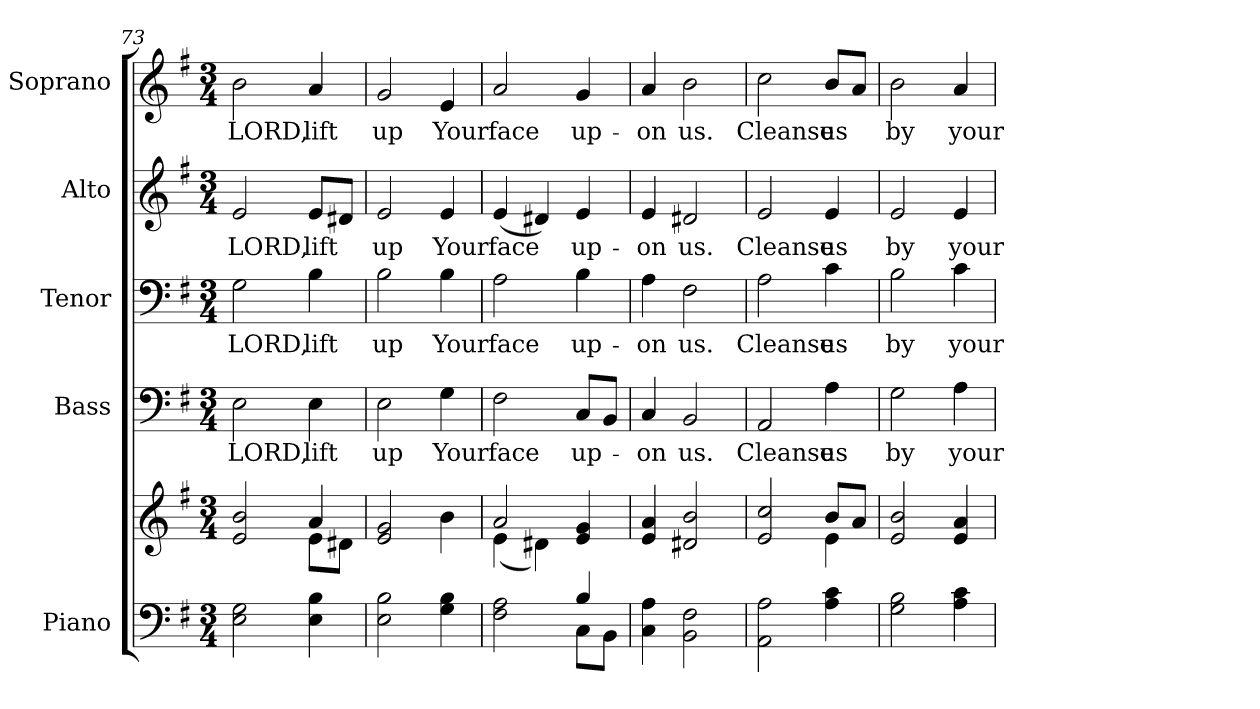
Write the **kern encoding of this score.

**kern	**kern	**kern	**text	**kern	**text	**kern	**text	**kern	**text
*part5	*part5	*part4	*part4	*part3	*part3	*part2	*part2	*part1	*part1
*staff6	*staff5	*staff4	*staff4	*staff3	*staff3	*staff2	*staff2	*staff1	*staff1
*I"Piano	*	*I"Bass	*	*I"Tenor	*	*I"Alto	*	*I"Soprano	*
*I'Pno.	*	*I'B.	*	*I'T.	*	*I'A.	*	*I'S.	*
!!LO:PB:g=z
*clefF4	*clefG2	*clefF4	*	*clefF4	*	*clefG2	*	*clefG2	*
*k[f#]	*k[f#]	*k[f#]	*	*k[f#]	*	*k[f#]	*	*k[f#]	*
*G:	*G:	*G:	*	*G:	*	*G:	*	*G:	*
*M3/4	*M3/4	*M3/4	*	*M3/4	*	*M3/4	*	*M3/4	*
=73	=73	=73	=73	=73	=73	=73	=73	=73	=73
*	*^	*	*	*	*	*	*	*	*
!	!	!	!	!LO:LY:b:color=#000000	!	!	!	!	!	!
!	!	!	!	!	!	!LO:LY:b:color=#000000	!	!	!	!
!	!	!	!	!	!	!	!	!LO:LY:b:color=#000000	!	!
!	!	!	!	!	!	!	!	!	!	!LO:LY:b:color=#000000
2Ei\ 2Gi	2ei/ 2bi	2ryy	2Ei\	LORD,	2Gi\	LORD,	2ei/	LORD,	2bi\	LORD,
!	!	!	!	!LO:LY:b:color=#000000	!	!	!	!	!	!
!	!	!	!	!	!	!LO:LY:b:color=#000000	!	!	!	!
!	!	!	!	!	!	!	!	!LO:LY:b:color=#000000	!	!
!	!	!	!	!	!	!	!	!	!	!LO:LY:b:color=#000000
4Ei\ 4Bi	4ai/	8ei\L	4Ei\	lift	4Bi\	lift	8ei/L	lift	4ai/	lift
.	.	8d#Xi\J	.	.	.	.	8d#Xi/J	.	.	.
*	*v	*v	*	*	*	*	*	*	*	*
=74	=74	=74	=74	=74	=74	=74	=74	=74	=74
*	*^	*	*	*	*	*	*	*	*
!	!	!	!	!LO:LY:b:color=#000000	!	!	!	!	!	!
*	*v	*v	*	*	*	*	*	*	*	*
*	*^	*	*	*	*	*	*	*	*
!	!	!	!	!	!	!LO:LY:b:color=#000000	!	!	!	!
*	*v	*v	*	*	*	*	*	*	*	*
*	*^	*	*	*	*	*	*	*	*
!	!	!	!	!	!	!	!	!LO:LY:b:color=#000000	!	!
*	*v	*v	*	*	*	*	*	*	*	*
*	*^	*	*	*	*	*	*	*	*
!	!	!	!	!	!	!	!	!	!	!LO:LY:b:color=#000000
*	*v	*v	*	*	*	*	*	*	*	*
2Ei\ 2Bi	2ei/ 2gi	2Ei\	up	2Bi\	up	2ei/	up	2gi/	up
!	!	!	!LO:LY:b:color=#000000	!	!	!	!	!	!
!	!	!	!	!	!LO:LY:b:color=#000000	!	!	!	!
!	!	!	!	!	!	!	!LO:LY:b:color=#000000	!	!
!	!	!	!	!	!	!	!	!	!LO:LY:b:color=#000000
4Gi\ 4Bi	4bi\	4Gi\	Your	4Bi\	Your	4ei/	Your	4ei/	Your
=75	=75	=75	=75	=75	=75	=75	=75	=75	=75
*^	*^	*	*	*	*	*	*	*	*
!	!	!	!	!	!LO:LY:b:color=#000000	!	!	!	!	!	!
!	!	!	!	!	!	!	!LO:LY:b:color=#000000	!	!	!	!
!	!	!	!	!	!	!	!	!	!LO:LY:b:color=#000000	!	!
!	!	!	!	!	!	!	!	!	!	!	!LO:LY:b:color=#000000
2F#i\ 2Ai	2ryy	2ai/	(4ei\	2F#i\	face	2Ai\	face	(4ei/	face	2ai/	face
.	.	.	4d#Xi\)	.	.	.	.	4d#Xi/)	.	.	.
!	!	!	!	!	!LO:LY:b:color=#000000	!	!	!	!	!	!
!	!	!	!	!	!	!	!LO:LY:b:color=#000000	!	!	!	!
!	!	!	!	!	!	!	!	!	!LO:LY:b:color=#000000	!	!
!	!	!	!	!	!	!	!	!	!	!	!LO:LY:b:color=#000000
4Bi/	8Ci\L	4ei/ 4gi	4ryy	8Ci/L	up-	4Bi\	up-	4ei/	up-	4gi/	up-
.	8BBi\J	.	.	8BBi/J	.	.	.	.	.	.	.
*v	*v	*	*	*	*	*	*	*	*	*	*
*	*v	*v	*	*	*	*	*	*	*	*
=76	=76	=76	=76	=76	=76	=76	=76	=76	=76
*^	*	*	*	*	*	*	*	*	*
!	!	!	!	!LO:LY:b:color=#000000	!	!	!	!	!	!
*v	*v	*	*	*	*	*	*	*	*	*
*^	*	*	*	*	*	*	*	*	*
!	!	!	!	!	!	!LO:LY:b:color=#000000	!	!	!	!
*v	*v	*	*	*	*	*	*	*	*	*
*^	*	*	*	*	*	*	*	*	*
!	!	!	!	!	!	!	!	!LO:LY:b:color=#000000	!	!
*v	*v	*	*	*	*	*	*	*	*	*
*^	*	*	*	*	*	*	*	*	*
!	!	!	!	!	!	!	!	!	!	!LO:LY:b:color=#000000
*v	*v	*	*	*	*	*	*	*	*	*
4Ci\ 4Ai	4ei/ 4ai	4Ci/	-on	4Ai\	-on	4ei/	-on	4ai/	-on
!	!	!	!LO:LY:b:color=#000000	!	!	!	!	!	!
!	!	!	!	!	!LO:LY:b:color=#000000	!	!	!	!
!	!	!	!	!	!	!	!LO:LY:b:color=#000000	!	!
!	!	!	!	!	!	!	!	!	!LO:LY:b:color=#000000
2BBi\ 2F#i	2d#Xi/ 2bi	2BBi/	us.	2F#i\	us.	2d#Xi/	us.	2bi\	us.
=77	=77	=77	=77	=77	=77	=77	=77	=77	=77
*	*^	*	*	*	*	*	*	*	*
!	!	!	!	!LO:LY:b:color=#000000	!	!	!	!	!	!
!	!	!	!	!	!	!LO:LY:b:color=#000000	!	!	!	!
!	!	!	!	!	!	!	!	!LO:LY:b:color=#000000	!	!
!	!	!	!	!	!	!	!	!	!	!LO:LY:b:color=#000000
2AAi\ 2Ai	2ei/ 2cci	2ryy	2AAi/	Cleanse	2Ai\	Cleanse	2ei/	Cleanse	2cci\	Cleanse
!	!	!	!	!LO:LY:b:color=#000000	!	!	!	!	!	!
!	!	!	!	!	!	!LO:LY:b:color=#000000	!	!	!	!
!	!	!	!	!	!	!	!	!LO:LY:b:color=#000000	!	!
!	!	!	!	!	!	!	!	!	!	!LO:LY:b:color=#000000
4Ai\ 4ci	8bi/L	4ei\	4Ai\	us	4ci\	us	4ei/	us	8bi/L	us
.	8ai/J	.	.	.	.	.	.	.	8ai/J	.
*	*v	*v	*	*	*	*	*	*	*	*
=78	=78	=78	=78	=78	=78	=78	=78	=78	=78
!	!	!	!LO:LY:b:color=#000000	!	!	!	!	!	!
!	!	!	!	!	!LO:LY:b:color=#000000	!	!	!	!
!	!	!	!	!	!	!	!LO:LY:b:color=#000000	!	!
!	!	!	!	!	!	!	!	!	!LO:LY:b:color=#000000
2Gi\ 2Bi	2ei/ 2bi	2Gi\	by	2Bi\	by	2ei/	by	2bi\	by
!	!	!	!LO:LY:b:color=#000000	!	!	!	!	!	!
!	!	!	!	!	!LO:LY:b:color=#000000	!	!	!	!
!	!	!	!	!	!	!	!LO:LY:b:color=#000000	!	!
!	!	!	!	!	!	!	!	!	!LO:LY:b:color=#000000
4Ai\ 4ci	4ei/ 4ai	4Ai\	your	4ci\	your	4ei/	your	4ai/	your
=	=	=	=	=	=	=	=	=	=
*-	*-	*-	*-	*-	*-	*-	*-	*-	*-
